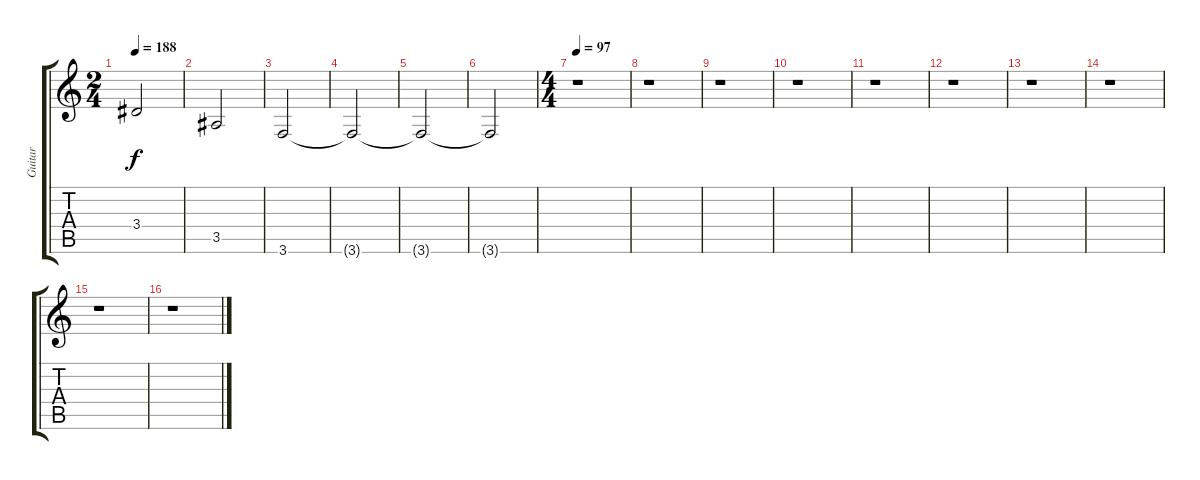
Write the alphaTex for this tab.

\track ("Guitar" "Guitar") {instrument distortionguitar}
\staff {score tabs}
\tuning (D4 A3 F3 C3 G2 D2) {hide}
\ts (2 4)
\tempo 188
\clef g2
\ks c
3.4{t}.2{dy f} |
3.5.2 |
3.6.2 |
3.6{t}.2 |
3.6{t}.2 |
3.6{t}.2 |
\ts (4 4)
\tempo 97
r.1 |
r.1 |
r.1 |
r.1 |
r.1 |
r.1 |
r.1 |
r.1 |
r.1 |
r.1
